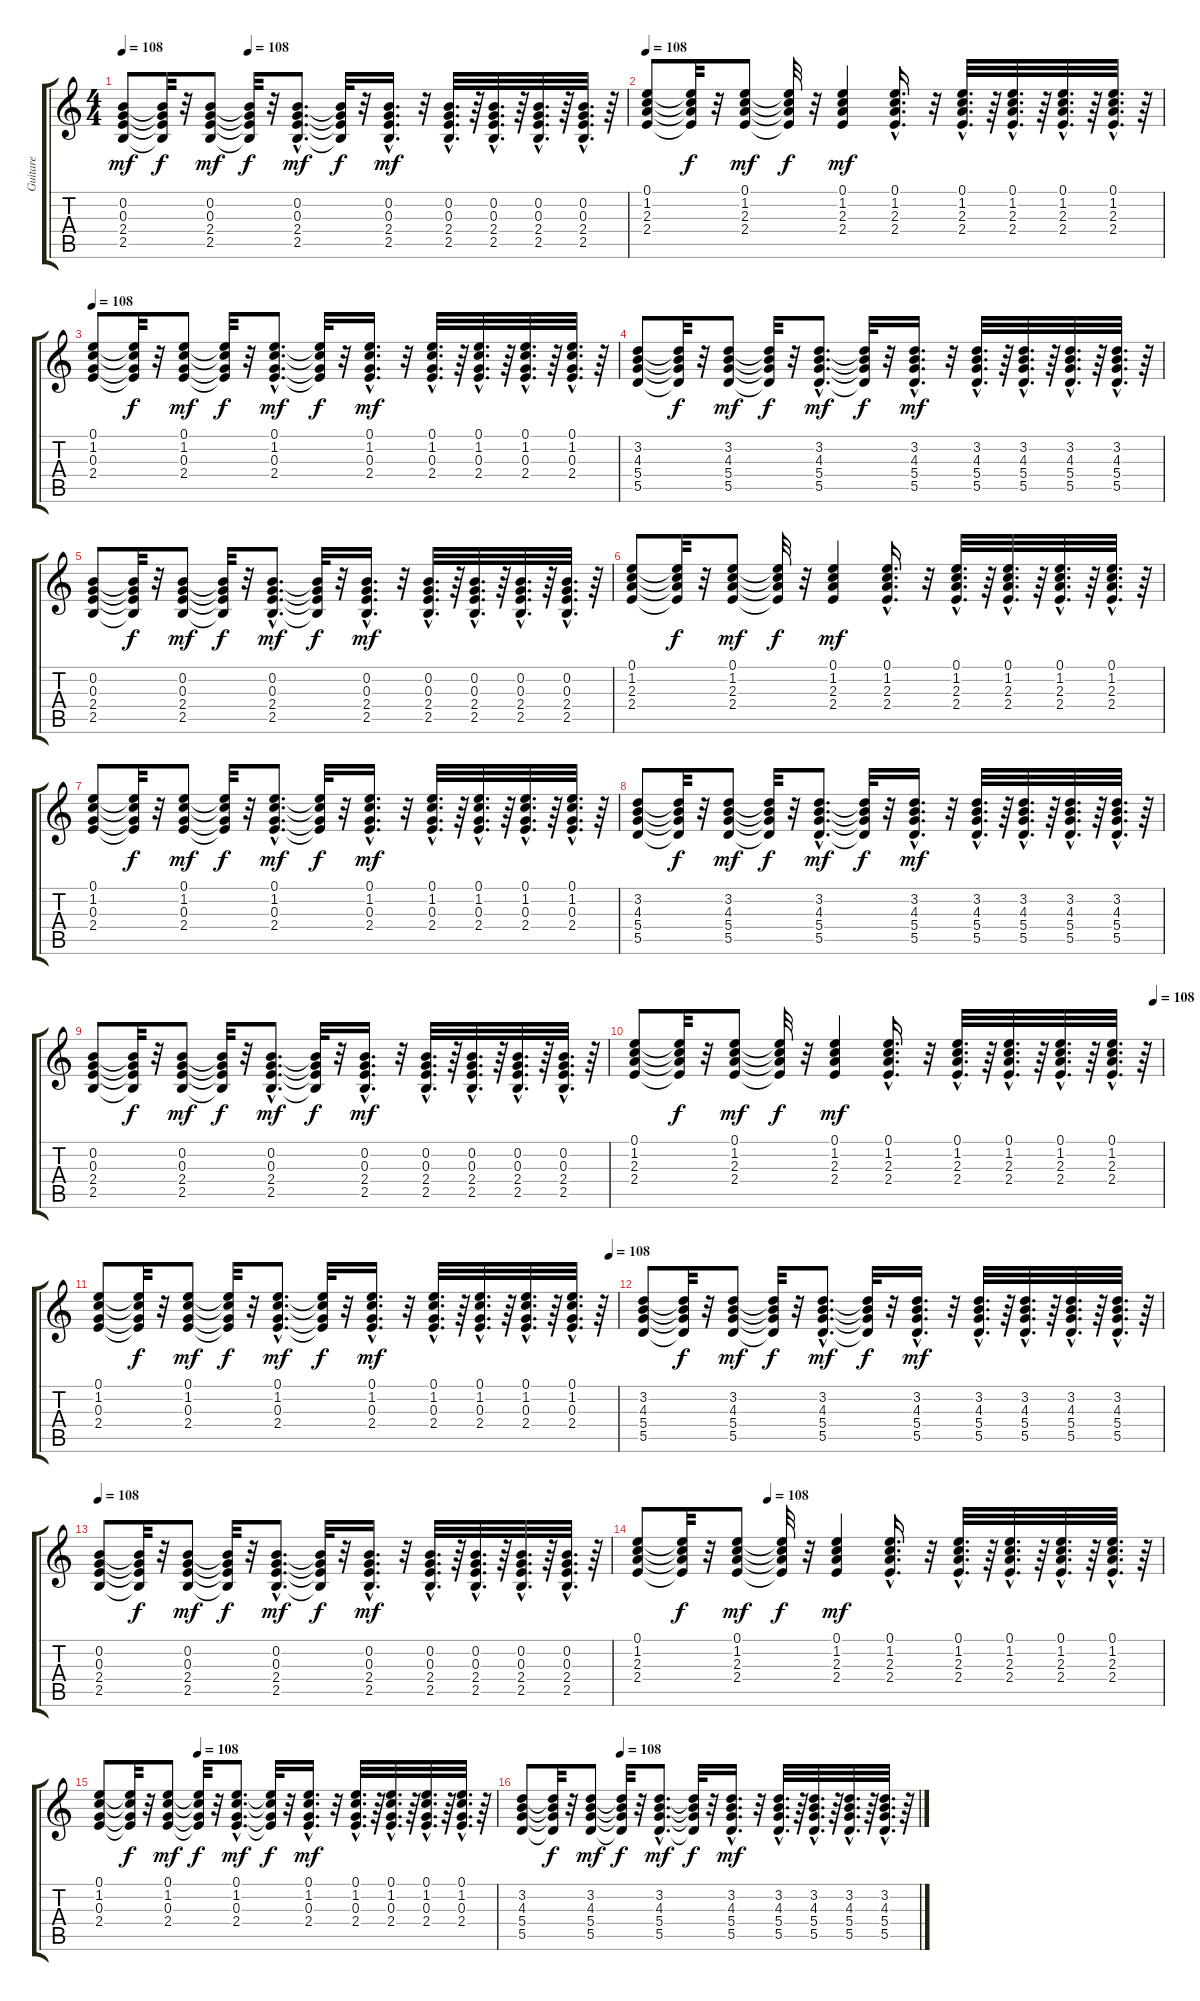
\track ("Guitare" "Guitare") {instrument acousticguitarnylon}
\staff {score tabs}
\tuning (E4 B3 G3 D3 A2 E2) {hide}
\ts (4 4)
\tempo 108
\tempo (108 0.25)
\clef g2
\ks c
(0.2 0.3 2.4 2.5).8{dy mf} (0.2{t} 0.3{t} 2.4{t} 2.5{t}).32{dy f} r.32 (0.2 0.3 2.4 2.5).8{dy mf} (0.2{t} 0.3{t} 2.4{t} 2.5{t}).32{dy f} r.32 (0.2{hac} 0.3{hac} 2.4{hac} 2.5{hac}).8{d dy mf} (0.2{t} 0.3{t} 2.4{t} 2.5{t}).32{dy f} r.32 (0.2{hac} 0.3{hac} 2.4{hac} 2.5{hac}).16{d dy mf} r.32 (0.2{hac} 0.3{hac} 2.4{hac} 2.5{hac}).32{d} r.64 (0.2{hac} 0.3{hac} 2.4{hac} 2.5{hac}).32{d} r.64 (0.2{hac} 0.3{hac} 2.4{hac} 2.5{hac}).32{d} r.64 (0.2{hac} 0.3{hac} 2.4{hac} 2.5{hac}).32{d} r.64 |
\tempo 108
(0.1 1.2 2.3 2.4).8 (0.1{t} 1.2{t} 2.3{t} 2.4{t}).32{dy f} r.32 (0.1 1.2 2.3 2.4).8{dy mf} (0.1{t} 1.2{t} 2.3{t} 2.4{t}).32{dy f} r.32 (0.1 1.2 2.3 2.4).4{dy mf} (0.1{hac} 1.2{hac} 2.3{hac} 2.4{hac}).16{d} r.32 (0.1{hac} 1.2{hac} 2.3{hac} 2.4{hac}).32{d} r.64 (0.1{hac} 1.2{hac} 2.3{hac} 2.4{hac}).32{d} r.64 (0.1{hac} 1.2{hac} 2.3{hac} 2.4{hac}).32{d} r.64 (0.1{hac} 1.2{hac} 2.3{hac} 2.4{hac}).32{d} r.64 |
\tempo 108
(0.1 1.2 0.3 2.4).8 (0.1{t} 1.2{t} 0.3{t} 2.4{t}).32{dy f} r.32 (0.1 1.2 0.3 2.4).8{dy mf} (0.1{t} 1.2{t} 0.3{t} 2.4{t}).32{dy f} r.32 (0.1{hac} 1.2{hac} 0.3{hac} 2.4{hac}).8{d dy mf} (0.1{t} 1.2{t} 0.3{t} 2.4{t}).32{dy f} r.32 (0.1{hac} 1.2{hac} 0.3{hac} 2.4{hac}).16{d dy mf} r.32 (0.1{hac} 1.2{hac} 0.3{hac} 2.4{hac}).32{d} r.64 (0.1{hac} 1.2{hac} 0.3{hac} 2.4{hac}).32{d} r.64 (0.1{hac} 1.2{hac} 0.3{hac} 2.4{hac}).32{d} r.64 (0.1{hac} 1.2{hac} 0.3{hac} 2.4{hac}).32{d} r.64 |
(3.2 4.3 5.4 5.5).8 (3.2{t} 4.3{t} 5.4{t} 5.5{t}).32{dy f} r.32 (3.2 4.3 5.4 5.5).8{dy mf} (3.2{t} 4.3{t} 5.4{t} 5.5{t}).32{dy f} r.32 (3.2{hac} 4.3{hac} 5.4{hac} 5.5{hac}).8{d dy mf} (3.2{t} 4.3{t} 5.4{t} 5.5{t}).32{dy f} r.32 (3.2{hac} 4.3{hac} 5.4{hac} 5.5{hac}).16{d dy mf} r.32 (3.2{hac} 4.3{hac} 5.4{hac} 5.5{hac}).32{d} r.64 (3.2{hac} 4.3{hac} 5.4{hac} 5.5{hac}).32{d} r.64 (3.2{hac} 4.3{hac} 5.4{hac} 5.5{hac}).32{d} r.64 (3.2{hac} 4.3{hac} 5.4{hac} 5.5{hac}).32{d} r.64 |
(0.2 0.3 2.4 2.5).8 (0.2{t} 0.3{t} 2.4{t} 2.5{t}).32{dy f} r.32 (0.2 0.3 2.4 2.5).8{dy mf} (0.2{t} 0.3{t} 2.4{t} 2.5{t}).32{dy f} r.32 (0.2{hac} 0.3{hac} 2.4{hac} 2.5{hac}).8{d dy mf} (0.2{t} 0.3{t} 2.4{t} 2.5{t}).32{dy f} r.32 (0.2{hac} 0.3{hac} 2.4{hac} 2.5{hac}).16{d dy mf} r.32 (0.2{hac} 0.3{hac} 2.4{hac} 2.5{hac}).32{d} r.64 (0.2{hac} 0.3{hac} 2.4{hac} 2.5{hac}).32{d} r.64 (0.2{hac} 0.3{hac} 2.4{hac} 2.5{hac}).32{d} r.64 (0.2{hac} 0.3{hac} 2.4{hac} 2.5{hac}).32{d} r.64 |
(0.1 1.2 2.3 2.4).8 (0.1{t} 1.2{t} 2.3{t} 2.4{t}).32{dy f} r.32 (0.1 1.2 2.3 2.4).8{dy mf} (0.1{t} 1.2{t} 2.3{t} 2.4{t}).32{dy f} r.32 (0.1 1.2 2.3 2.4).4{dy mf} (0.1{hac} 1.2{hac} 2.3{hac} 2.4{hac}).16{d} r.32 (0.1{hac} 1.2{hac} 2.3{hac} 2.4{hac}).32{d} r.64 (0.1{hac} 1.2{hac} 2.3{hac} 2.4{hac}).32{d} r.64 (0.1{hac} 1.2{hac} 2.3{hac} 2.4{hac}).32{d} r.64 (0.1{hac} 1.2{hac} 2.3{hac} 2.4{hac}).32{d} r.64 |
(0.1 1.2 0.3 2.4).8 (0.1{t} 1.2{t} 0.3{t} 2.4{t}).32{dy f} r.32 (0.1 1.2 0.3 2.4).8{dy mf} (0.1{t} 1.2{t} 0.3{t} 2.4{t}).32{dy f} r.32 (0.1{hac} 1.2{hac} 0.3{hac} 2.4{hac}).8{d dy mf} (0.1{t} 1.2{t} 0.3{t} 2.4{t}).32{dy f} r.32 (0.1{hac} 1.2{hac} 0.3{hac} 2.4{hac}).16{d dy mf} r.32 (0.1{hac} 1.2{hac} 0.3{hac} 2.4{hac}).32{d} r.64 (0.1{hac} 1.2{hac} 0.3{hac} 2.4{hac}).32{d} r.64 (0.1{hac} 1.2{hac} 0.3{hac} 2.4{hac}).32{d} r.64 (0.1{hac} 1.2{hac} 0.3{hac} 2.4{hac}).32{d} r.64 |
(3.2 4.3 5.4 5.5).8 (3.2{t} 4.3{t} 5.4{t} 5.5{t}).32{dy f} r.32 (3.2 4.3 5.4 5.5).8{dy mf} (3.2{t} 4.3{t} 5.4{t} 5.5{t}).32{dy f} r.32 (3.2{hac} 4.3{hac} 5.4{hac} 5.5{hac}).8{d dy mf} (3.2{t} 4.3{t} 5.4{t} 5.5{t}).32{dy f} r.32 (3.2{hac} 4.3{hac} 5.4{hac} 5.5{hac}).16{d dy mf} r.32 (3.2{hac} 4.3{hac} 5.4{hac} 5.5{hac}).32{d} r.64 (3.2{hac} 4.3{hac} 5.4{hac} 5.5{hac}).32{d} r.64 (3.2{hac} 4.3{hac} 5.4{hac} 5.5{hac}).32{d} r.64 (3.2{hac} 4.3{hac} 5.4{hac} 5.5{hac}).32{d} r.64 |
(0.2 0.3 2.4 2.5).8 (0.2{t} 0.3{t} 2.4{t} 2.5{t}).32{dy f} r.32 (0.2 0.3 2.4 2.5).8{dy mf} (0.2{t} 0.3{t} 2.4{t} 2.5{t}).32{dy f} r.32 (0.2{hac} 0.3{hac} 2.4{hac} 2.5{hac}).8{d dy mf} (0.2{t} 0.3{t} 2.4{t} 2.5{t}).32{dy f} r.32 (0.2{hac} 0.3{hac} 2.4{hac} 2.5{hac}).16{d dy mf} r.32 (0.2{hac} 0.3{hac} 2.4{hac} 2.5{hac}).32{d} r.64 (0.2{hac} 0.3{hac} 2.4{hac} 2.5{hac}).32{d} r.64 (0.2{hac} 0.3{hac} 2.4{hac} 2.5{hac}).32{d} r.64 (0.2{hac} 0.3{hac} 2.4{hac} 2.5{hac}).32{d} r.64 |
\tempo (108 0.984375)
(0.1 1.2 2.3 2.4).8 (0.1{t} 1.2{t} 2.3{t} 2.4{t}).32{dy f} r.32 (0.1 1.2 2.3 2.4).8{dy mf} (0.1{t} 1.2{t} 2.3{t} 2.4{t}).32{dy f} r.32 (0.1 1.2 2.3 2.4).4{dy mf} (0.1{hac} 1.2{hac} 2.3{hac} 2.4{hac}).16{d} r.32 (0.1{hac} 1.2{hac} 2.3{hac} 2.4{hac}).32{d} r.64 (0.1{hac} 1.2{hac} 2.3{hac} 2.4{hac}).32{d} r.64 (0.1{hac} 1.2{hac} 2.3{hac} 2.4{hac}).32{d} r.64 (0.1{hac} 1.2{hac} 2.3{hac} 2.4{hac}).32{d} r.64 |
\tempo (108 0.984375)
(0.1 1.2 0.3 2.4).8 (0.1{t} 1.2{t} 0.3{t} 2.4{t}).32{dy f} r.32 (0.1 1.2 0.3 2.4).8{dy mf} (0.1{t} 1.2{t} 0.3{t} 2.4{t}).32{dy f} r.32 (0.1{hac} 1.2{hac} 0.3{hac} 2.4{hac}).8{d dy mf} (0.1{t} 1.2{t} 0.3{t} 2.4{t}).32{dy f} r.32 (0.1{hac} 1.2{hac} 0.3{hac} 2.4{hac}).16{d dy mf} r.32 (0.1{hac} 1.2{hac} 0.3{hac} 2.4{hac}).32{d} r.64 (0.1{hac} 1.2{hac} 0.3{hac} 2.4{hac}).32{d} r.64 (0.1{hac} 1.2{hac} 0.3{hac} 2.4{hac}).32{d} r.64 (0.1{hac} 1.2{hac} 0.3{hac} 2.4{hac}).32{d} r.64 |
(3.2 4.3 5.4 5.5).8 (3.2{t} 4.3{t} 5.4{t} 5.5{t}).32{dy f} r.32 (3.2 4.3 5.4 5.5).8{dy mf} (3.2{t} 4.3{t} 5.4{t} 5.5{t}).32{dy f} r.32 (3.2{hac} 4.3{hac} 5.4{hac} 5.5{hac}).8{d dy mf} (3.2{t} 4.3{t} 5.4{t} 5.5{t}).32{dy f} r.32 (3.2{hac} 4.3{hac} 5.4{hac} 5.5{hac}).16{d dy mf} r.32 (3.2{hac} 4.3{hac} 5.4{hac} 5.5{hac}).32{d} r.64 (3.2{hac} 4.3{hac} 5.4{hac} 5.5{hac}).32{d} r.64 (3.2{hac} 4.3{hac} 5.4{hac} 5.5{hac}).32{d} r.64 (3.2{hac} 4.3{hac} 5.4{hac} 5.5{hac}).32{d} r.64 |
\tempo 108
(0.2 0.3 2.4 2.5).8 (0.2{t} 0.3{t} 2.4{t} 2.5{t}).32{dy f} r.32 (0.2 0.3 2.4 2.5).8{dy mf} (0.2{t} 0.3{t} 2.4{t} 2.5{t}).32{dy f} r.32 (0.2{hac} 0.3{hac} 2.4{hac} 2.5{hac}).8{d dy mf} (0.2{t} 0.3{t} 2.4{t} 2.5{t}).32{dy f} r.32 (0.2{hac} 0.3{hac} 2.4{hac} 2.5{hac}).16{d dy mf} r.32 (0.2{hac} 0.3{hac} 2.4{hac} 2.5{hac}).32{d} r.64 (0.2{hac} 0.3{hac} 2.4{hac} 2.5{hac}).32{d} r.64 (0.2{hac} 0.3{hac} 2.4{hac} 2.5{hac}).32{d} r.64 (0.2{hac} 0.3{hac} 2.4{hac} 2.5{hac}).32{d} r.64 |
\tempo (108 0.25)
(0.1 1.2 2.3 2.4).8 (0.1{t} 1.2{t} 2.3{t} 2.4{t}).32{dy f} r.32 (0.1 1.2 2.3 2.4).8{dy mf} (0.1{t} 1.2{t} 2.3{t} 2.4{t}).32{dy f} r.32 (0.1 1.2 2.3 2.4).4{dy mf} (0.1{hac} 1.2{hac} 2.3{hac} 2.4{hac}).16{d} r.32 (0.1{hac} 1.2{hac} 2.3{hac} 2.4{hac}).32{d} r.64 (0.1{hac} 1.2{hac} 2.3{hac} 2.4{hac}).32{d} r.64 (0.1{hac} 1.2{hac} 2.3{hac} 2.4{hac}).32{d} r.64 (0.1{hac} 1.2{hac} 2.3{hac} 2.4{hac}).32{d} r.64 |
\tempo (108 0.25)
(0.1 1.2 0.3 2.4).8 (0.1{t} 1.2{t} 0.3{t} 2.4{t}).32{dy f} r.32 (0.1 1.2 0.3 2.4).8{dy mf} (0.1{t} 1.2{t} 0.3{t} 2.4{t}).32{dy f} r.32 (0.1{hac} 1.2{hac} 0.3{hac} 2.4{hac}).8{d dy mf} (0.1{t} 1.2{t} 0.3{t} 2.4{t}).32{dy f} r.32 (0.1{hac} 1.2{hac} 0.3{hac} 2.4{hac}).16{d dy mf} r.32 (0.1{hac} 1.2{hac} 0.3{hac} 2.4{hac}).32{d} r.64 (0.1{hac} 1.2{hac} 0.3{hac} 2.4{hac}).32{d} r.64 (0.1{hac} 1.2{hac} 0.3{hac} 2.4{hac}).32{d} r.64 (0.1{hac} 1.2{hac} 0.3{hac} 2.4{hac}).32{d} r.64 |
\tempo (108 0.25)
(3.2 4.3 5.4 5.5).8 (3.2{t} 4.3{t} 5.4{t} 5.5{t}).32{dy f} r.32 (3.2 4.3 5.4 5.5).8{dy mf} (3.2{t} 4.3{t} 5.4{t} 5.5{t}).32{dy f} r.32 (3.2{hac} 4.3{hac} 5.4{hac} 5.5{hac}).8{d dy mf} (3.2{t} 4.3{t} 5.4{t} 5.5{t}).32{dy f} r.32 (3.2{hac} 4.3{hac} 5.4{hac} 5.5{hac}).16{d dy mf} r.32 (3.2{hac} 4.3{hac} 5.4{hac} 5.5{hac}).32{d} r.64 (3.2{hac} 4.3{hac} 5.4{hac} 5.5{hac}).32{d} r.64 (3.2{hac} 4.3{hac} 5.4{hac} 5.5{hac}).32{d} r.64 (3.2{hac} 4.3{hac} 5.4{hac} 5.5{hac}).32{d} r.64
